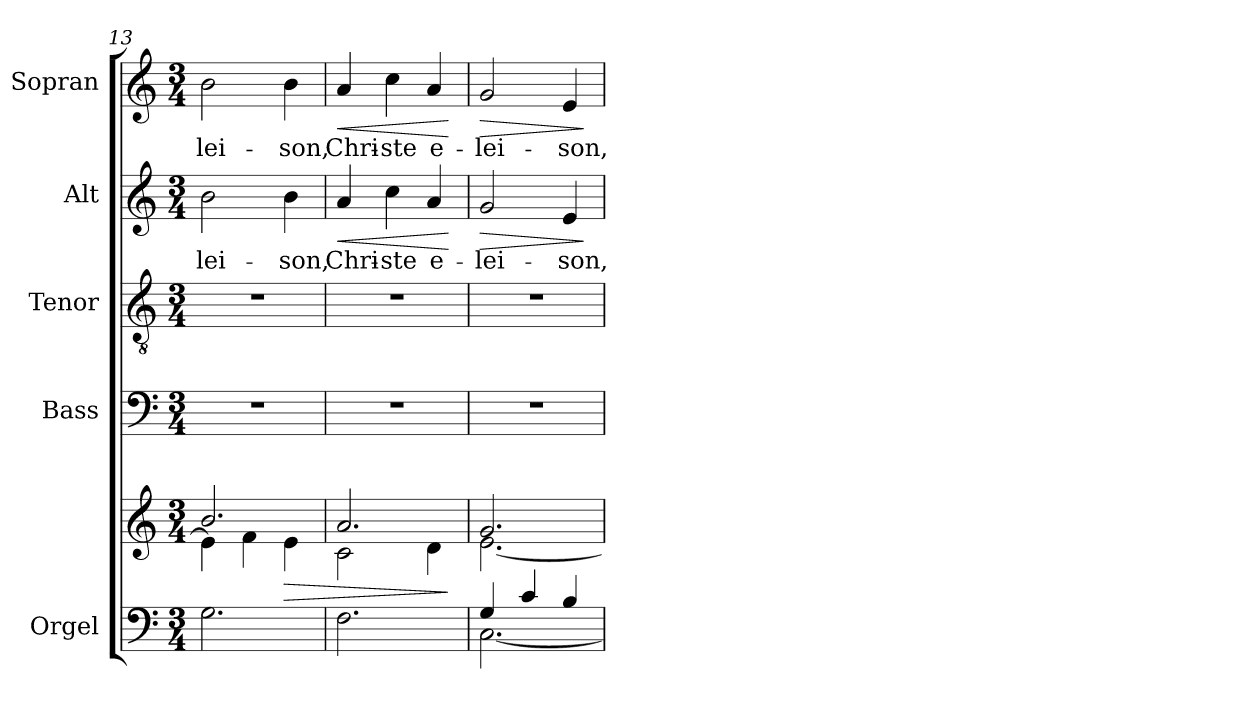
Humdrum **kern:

**kern	**kern	**dynam	**kern	**kern	**kern	**text	**dynam	**kern	**text	**dynam
*part5	*part5	*part5	*part4	*part3	*part2	*part2	*part2	*part1	*part1	*part1
*staff6	*staff5	*staff5/6	*staff4	*staff3	*staff2	*staff2	*staff2	*staff1	*staff1	*staff1
*I"Orgel	*	*	*I"Bass	*I"Tenor	*I"Alt	*	*	*I"Sopran	*	*
*I'Org.	*	*	*I'B.	*I'T.	*I'A.	*	*	*I'S.	*	*
*clefF4	*clefG2	*	*clefF4	*clefGv2	*clefG2	*	*	*clefG2	*	*
*k[]	*k[]	*	*k[]	*k[]	*k[]	*	*	*k[]	*	*
*C:	*C:	*	*C:	*C:	*C:	*	*	*C:	*	*
*M3/4	*M3/4	*	*M3/4	*M3/4	*M3/4	*	*	*M3/4	*	*
=13	=13	=13	=13	=13	=13	=13	=13	=13	=13	=13
*	*^	*	*	*	*	*	*	*	*	*
!	!	!	!	!	!	!	!LO:LY:b	!	!	!LO:LY:b	!
2.G\	2.b/	4e\]	.	2.r	2.r	2b\	-lei-	.	2b\	-lei-	.
.	.	4f\	.	.	.	.	.	.	.	.	.
!	!	!	!LO:HP:b	!	!	!	!LO:LY:b	!	!	!LO:LY:b	!
.	.	4e\	>	.	.	4b\	-son,	.	4b\	-son,	.
=14	=14	=14	=14	=14	=14	=14	=14	=14	=14	=14	=14
!	!	!	!	!	!	!	!LO:LY:b	!LO:HP:b	!	!LO:LY:b	!LO:HP:b
2.F\	2.a/	2c\	.	2.r	2.r	4a/	Chri-	<	4a/	Chri-	<
!	!	!	!	!	!	!	!LO:LY:b	!	!	!LO:LY:b	!
.	.	.	.	.	.	4cc\	-ste	.	4cc\	-ste	.
!	!	!	!	!	!	!	!LO:LY:b	!	!	!LO:LY:b	!
.	.	4d\	.	.	.	4a/	e-	.	4a/	e-	.
*	*v	*v	*	*	*	*	*	*	*	*	*
.	.	]	.	.	.	.	[	.	.	[
=15	=15	=15	=15	=15	=15	=15	=15	=15	=15	=15
*^	*^	*	*	*	*	*	*	*	*	*
!	!	!	!	!	!	!	!	!LO:LY:b	!LO:HP:b	!	!LO:LY:b	!LO:HP:b
4G/	[<2.C\	2.g/	[<2.e\	.	2.r	2.r	2g/	-lei-	>	2g/	-lei-	>
4c/	.	.	.	.	.	.	.	.	.	.	.	.
!	!	!	!	!	!	!	!	!LO:LY:b	!	!	!LO:LY:b	!
4B/	.	.	.	.	.	.	4e/	-son,	.	4e/	-son,	.
*v	*v	*	*	*	*	*	*	*	*	*	*	*
*	*v	*v	*	*	*	*	*	*	*	*	*
.	.	.	.	.	.	.	]	.	.	]
=	=	=	=	=	=	=	=	=	=	=
*-	*-	*-	*-	*-	*-	*-	*-	*-	*-	*-
